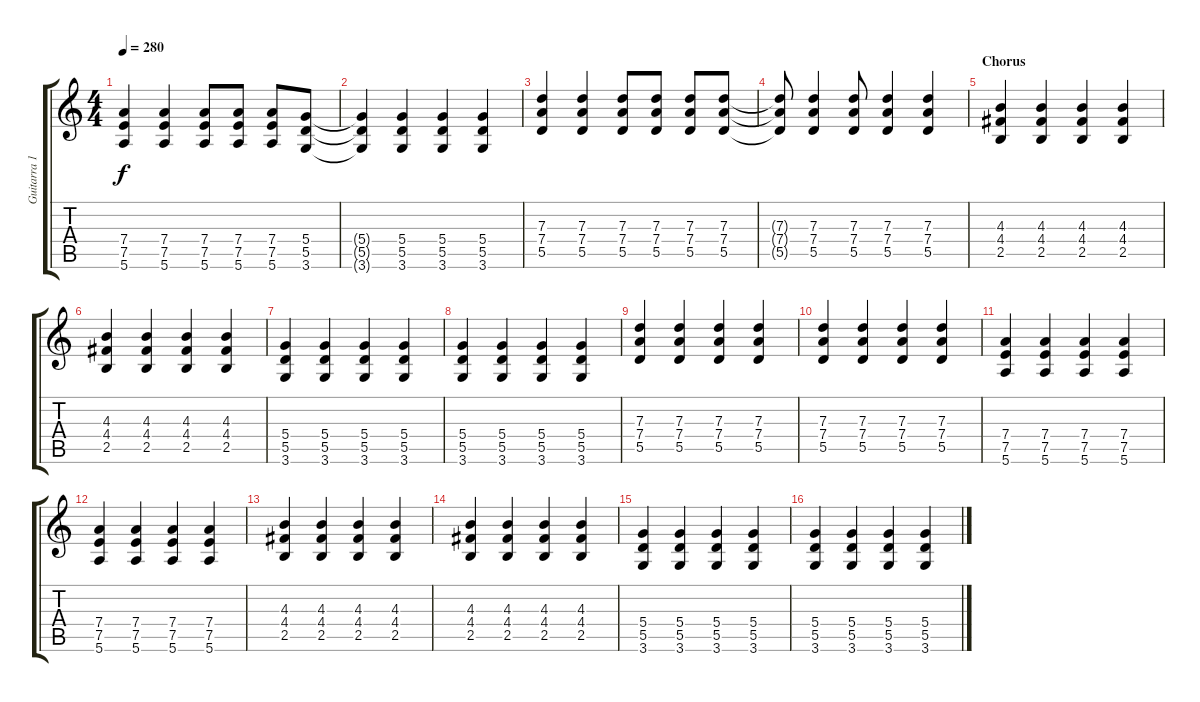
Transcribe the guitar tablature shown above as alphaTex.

\track ("Guitarra 1 - Mathias" "Guitarra 1") {instrument distortionguitar}
\staff {score tabs}
\tuning (E4 B3 G3 D3 A2 E2) {hide}
\ts (4 4)
\tempo 280
\clef g2
\ks c
(7.4 7.5 5.6).4{dy f} (7.4 7.5 5.6).4 (7.4 7.5 5.6).8 (7.4 7.5 5.6).8 (7.4 7.5 5.6).8 (5.4 5.5 3.6).8 |
(5.4{t} 5.5{t} 3.6{t}).4 (5.4 5.5 3.6).4 (5.4 5.5 3.6).4 (5.4 5.5 3.6).4 |
(7.3 7.4 5.5).4 (7.3 7.4 5.5).4 (7.3 7.4 5.5).8 (7.3 7.4 5.5).8 (7.3 7.4 5.5).8 (7.3 7.4 5.5).8 |
(7.3{t} 7.4{t} 5.5{t}).8 (7.3 7.4 5.5).4 (7.3 7.4 5.5).8 (7.3 7.4 5.5).4 (7.3 7.4 5.5).4 |
\section ("" "Chorus")
(4.3 4.4 2.5).4 (4.3 4.4 2.5).4 (4.3 4.4 2.5).4 (4.3 4.4 2.5).4 |
(4.3 4.4 2.5).4 (4.3 4.4 2.5).4 (4.3 4.4 2.5).4 (4.3 4.4 2.5).4 |
(5.4 5.5 3.6).4 (5.4 5.5 3.6).4 (5.4 5.5 3.6).4 (5.4 5.5 3.6).4 |
(5.4 5.5 3.6).4 (5.4 5.5 3.6).4 (5.4 5.5 3.6).4 (5.4 5.5 3.6).4 |
(7.3 7.4 5.5).4 (7.3 7.4 5.5).4 (7.3 7.4 5.5).4 (7.3 7.4 5.5).4 |
(7.3 7.4 5.5).4 (7.3 7.4 5.5).4 (7.3 7.4 5.5).4 (7.3 7.4 5.5).4 |
(7.4 7.5 5.6).4 (7.4 7.5 5.6).4 (7.4 7.5 5.6).4 (7.4 7.5 5.6).4 |
(7.4 7.5 5.6).4 (7.4 7.5 5.6).4 (7.4 7.5 5.6).4 (7.4 7.5 5.6).4 |
(4.3 4.4 2.5).4 (4.3 4.4 2.5).4 (4.3 4.4 2.5).4 (4.3 4.4 2.5).4 |
(4.3 4.4 2.5).4 (4.3 4.4 2.5).4 (4.3 4.4 2.5).4 (4.3 4.4 2.5).4 |
(5.4 5.5 3.6).4 (5.4 5.5 3.6).4 (5.4 5.5 3.6).4 (5.4 5.5 3.6).4 |
(5.4 5.5 3.6).4 (5.4 5.5 3.6).4 (5.4 5.5 3.6).4 (5.4 5.5 3.6).4
